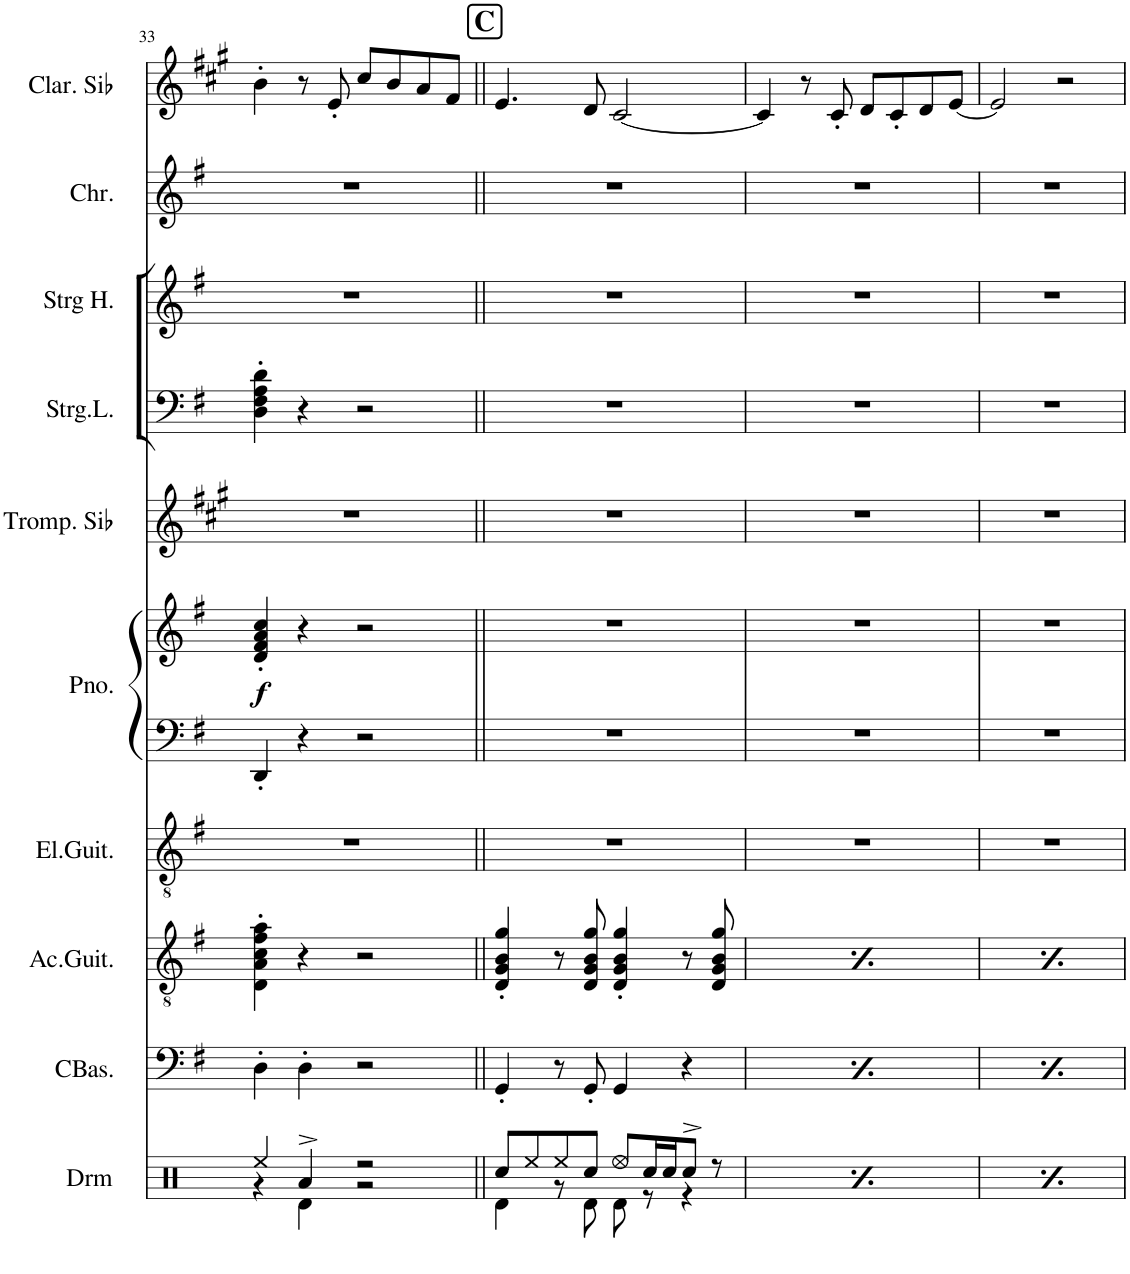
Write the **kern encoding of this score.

**kern	**kern	**kern	**kern	**kern	**kern	**dynam	**kern	**kern	**kern	**kern	**kern
*part10	*part9	*part8	*part7	*part6	*part6	*part6	*part5	*part4	*part3	*part2	*part1
*staff11	*staff10	*staff9	*staff8	*staff7	*staff6	*staff6/7	*staff5	*staff4	*staff3	*staff2	*staff1
*I"Drums	*I"Bass	*I"Steel Strg.Guitar	*I"Electric Guitar	*I"Piano	*	*	*I"Bb Trumpet	*I"Strings Low	*I"Strings Hi	*I"Choirs Ooooh	*I"Clarinette en Sib
*I'Drm	*	*	*I'El.Guit.	*I'Pno.	*	*	*I'Trp.	*I'Strg.L.	*I'Strg H.	*I'Chr.	*I'Clar. Sib
!!LO:PB:g=z
*clefX	*clefF4	*clefGv2	*clefGv2	*clefF4	*clefG2	*	*clefG2	*clefF4	*clefG2	*clefG2	*clefG2
*	*Trd7c12	*	*	*	*	*	*Trd1c2	*	*	*	*Trd1c2
*k[]	*k[f#]	*k[f#]	*k[f#]	*k[f#]	*k[f#]	*	*k[f#c#g#]	*k[f#]	*k[f#]	*k[f#]	*k[f#c#g#]
*M2/2	*M2/2	*M2/2	*M2/2	*M2/2	*M2/2	*	*M2/2	*M2/2	*M2/2	*M2/2	*M2/2
*met(c|)	*met(c|)	*met(c|)	*met(c|)	*met(c|)	*met(c|)	*	*met(c|)	*met(c|)	*met(c|)	*met(c|)	*met(c|)
=33	=33	=33	=33	=33	=33	=33	=33	=33	=33	=33	=33
*^	*	*	*	*	*	*	*	*	*	*	*
!	!	!	!	!	!	!	!LO:DY:b	!	!	!	!	!
4Ree/	4r	4D'\	4D\' 4A\' 4c\' 4f#\' 4a\'	1r	4DD'/	4d/' 4f#/' 4a/' 4cc/'	f	1r	4D\' 4F#\' 4A\' 4d\'	1r	1r	4b'\
4Ra^/	4Rd\	4D'\	4r	.	4r	4r	.	.	4r	.	.	8r
.	.	.	.	.	.	.	.	.	.	.	.	8e'/
2r	2r	2r	2r	.	2r	2r	.	.	2r	.	.	8cc#/L
.	.	.	.	.	.	.	.	.	.	.	.	8b/
.	.	.	.	.	.	.	.	.	.	.	.	8a/
.	.	.	.	.	.	.	.	.	.	.	.	8f#/J
!!LO:REH:place=s1:a:B:cj:fs=14:t=C
=34||	=34||	=34||	=34||	=34||	=34||	=34||	=34||	=34||	=34||	=34||	=34||	=34||
8Rcc/L	4Rd\	4GG'/	4D/' 4G/' 4B/' 4g/'	1r	1r	1r	.	1r	1r	1r	1r	4.e/
8Ree/	.	.	.	.	.	.	.	.	.	.	.	.
8Ree/	8r	8r	8r	.	.	.	.	.	.	.	.	.
8Rcc/J	8Rd\	8GG'/	8D/ 8G/ 8B/ 8g/	.	.	.	.	.	.	.	.	8d/
8Ree/L	8Rd\	4GG/	4D/' 4G/' 4B/' 4g/'	.	.	.	.	.	.	.	.	[2c#/
16Rcc/L	8r	.	.	.	.	.	.	.	.	.	.	.
16Rcc/J	.	.	.	.	.	.	.	.	.	.	.	.
8Rcc^/J	4r	4r	8r	.	.	.	.	.	.	.	.	.
8r	.	.	8D/ 8G/ 8B/ 8g/	.	.	.	.	.	.	.	.	.
=35	=35	=35	=35	=35	=35	=35	=35	=35	=35	=35	=35	=35
8Rcc/L	4Rd\	4GG'/	4D/' 4G/' 4B/' 4g/'	1r	1r	1r	.	1r	1r	1r	1r	4c#/]
8Ree/	.	.	.	.	.	.	.	.	.	.	.	.
8Ree/	8r	8r	8r	.	.	.	.	.	.	.	.	8r
8Rcc/J	8Rd\	8GG'/	8D/ 8G/ 8B/ 8g/	.	.	.	.	.	.	.	.	8c#'/
8Ree/L	8Rd\	4GG/	4D/' 4G/' 4B/' 4g/'	.	.	.	.	.	.	.	.	8d/L
16Rcc/L	8r	.	.	.	.	.	.	.	.	.	.	8c#'/
16Rcc/J	.	.	.	.	.	.	.	.	.	.	.	.
8Rcc^/J	4r	4r	8r	.	.	.	.	.	.	.	.	8d/
8r	.	.	8D/ 8G/ 8B/ 8g/	.	.	.	.	.	.	.	.	[8e/J
=36	=36	=36	=36	=36	=36	=36	=36	=36	=36	=36	=36	=36
8Rcc/L	4Rd\	4GG'/	4D/' 4G/' 4B/' 4g/'	1r	1r	1r	.	1r	1r	1r	1r	2e/]
8Ree/	.	.	.	.	.	.	.	.	.	.	.	.
8Ree/	8r	8r	8r	.	.	.	.	.	.	.	.	.
8Rcc/J	8Rd\	8GG'/	8D/ 8G/ 8B/ 8g/	.	.	.	.	.	.	.	.	.
8Ree/L	8Rd\	4GG/	4D/' 4G/' 4B/' 4g/'	.	.	.	.	.	.	.	.	2r
16Rcc/L	8r	.	.	.	.	.	.	.	.	.	.	.
16Rcc/J	.	.	.	.	.	.	.	.	.	.	.	.
8Rcc^/J	4r	4r	8r	.	.	.	.	.	.	.	.	.
8r	.	.	8D/ 8G/ 8B/ 8g/	.	.	.	.	.	.	.	.	.
*v	*v	*	*	*	*	*	*	*	*	*	*	*
=	=	=	=	=	=	=	=	=	=	=	=
*-	*-	*-	*-	*-	*-	*-	*-	*-	*-	*-	*-
